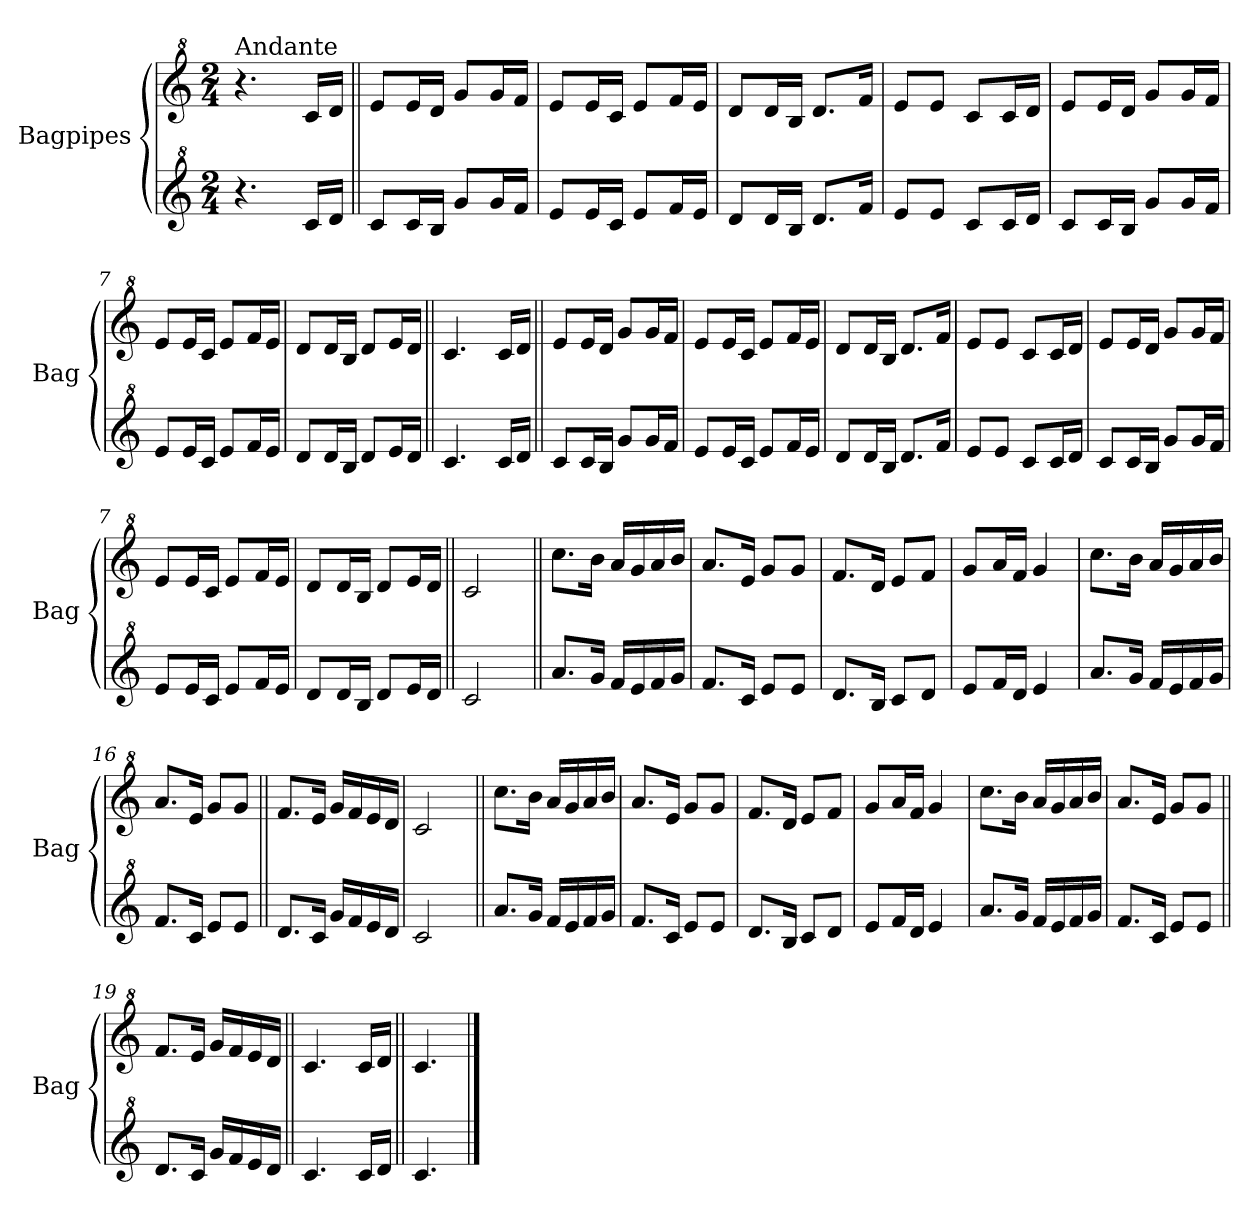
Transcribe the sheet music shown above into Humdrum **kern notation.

**kern	**kern
*part2	*part1
*staff2	*staff1
*I"Bagpipes	*I"Bagpipes
*I'Bag	*I'Bag
*clefG^2	*clefG^2
*k[]	*k[]
*C:	*C:
*M2/4	*M2/4
=1	=1
!	!LO:TX:a:t=Andante
4.r	4.r
16cc/LL	16cc/LL
16dd/JJ	16dd/JJ
=2||	=2||
8cc/L	8ee/L
16cc/L	16ee/L
16b/JJ	16dd/JJ
8gg/L	8gg/L
16gg/L	16gg/L
16ff/JJ	16ff/JJ
=3	=3
8ee/L	8ee/L
16ee/L	16ee/L
16cc/JJ	16cc/JJ
8ee/L	8ee/L
16ff/L	16ff/L
16ee/JJ	16ee/JJ
=4	=4
8dd/L	8dd/L
16dd/L	16dd/L
16b/JJ	16b/JJ
8.dd/L	8.dd/L
16ff/Jk	16ff/Jk
=5	=5
8ee/L	8ee/L
8ee/J	8ee/J
8cc/L	8cc/L
16cc/L	16cc/L
16dd/JJ	16dd/JJ
=6	=6
8cc/L	8ee/L
16cc/L	16ee/L
16b/JJ	16dd/JJ
8gg/L	8gg/L
16gg/L	16gg/L
16ff/JJ	16ff/JJ
=7	=7
8ee/L	8ee/L
16ee/L	16ee/L
16cc/JJ	16cc/JJ
8ee/L	8ee/L
16ff/L	16ff/L
16ee/JJ	16ee/JJ
=8	=8
8dd/L	8dd/L
16dd/L	16dd/L
16b/JJ	16b/JJ
8dd/L	8dd/L
16ee/L	16ee/L
16dd/JJ	16dd/JJ
!!LO:LB:g=z
=9||	=9||
4.cc/	4.cc/
16cc/LL	16cc/LL
16dd/JJ	16dd/JJ
=2||	=2||
8cc/L	8ee/L
16cc/L	16ee/L
16b/JJ	16dd/JJ
8gg/L	8gg/L
16gg/L	16gg/L
16ff/JJ	16ff/JJ
=3	=3
8ee/L	8ee/L
16ee/L	16ee/L
16cc/JJ	16cc/JJ
8ee/L	8ee/L
16ff/L	16ff/L
16ee/JJ	16ee/JJ
=4	=4
8dd/L	8dd/L
16dd/L	16dd/L
16b/JJ	16b/JJ
8.dd/L	8.dd/L
16ff/Jk	16ff/Jk
=5	=5
8ee/L	8ee/L
8ee/J	8ee/J
8cc/L	8cc/L
16cc/L	16cc/L
16dd/JJ	16dd/JJ
=6	=6
8cc/L	8ee/L
16cc/L	16ee/L
16b/JJ	16dd/JJ
8gg/L	8gg/L
16gg/L	16gg/L
16ff/JJ	16ff/JJ
=7	=7
8ee/L	8ee/L
16ee/L	16ee/L
16cc/JJ	16cc/JJ
8ee/L	8ee/L
16ff/L	16ff/L
16ee/JJ	16ee/JJ
=8	=8
8dd/L	8dd/L
16dd/L	16dd/L
16b/JJ	16b/JJ
8dd/L	8dd/L
16ee/L	16ee/L
16dd/JJ	16dd/JJ
=10||	=10||
2cc/	2cc/
=11||	=11||
8.aa/L	8.ccc\L
16gg/Jk	16bb\Jk
16ff/LL	16aa/LL
16ee/	16gg/
16ff/	16aa/
16gg/JJ	16bb/JJ
=12	=12
8.ff/L	8.aa/L
16cc/Jk	16ee/Jk
8ee/L	8gg/L
8ee/J	8gg/J
=13	=13
8.dd/L	8.ff/L
16b/Jk	16dd/Jk
8cc/L	8ee/L
8dd/J	8ff/J
=14	=14
8ee/L	8gg/L
16ff/L	16aa/L
16dd/JJ	16ff/JJ
4ee/	4gg/
=15	=15
8.aa/L	8.ccc\L
16gg/Jk	16bb\Jk
16ff/LL	16aa/LL
16ee/	16gg/
16ff/	16aa/
16gg/JJ	16bb/JJ
=16	=16
8.ff/L	8.aa/L
16cc/Jk	16ee/Jk
8ee/L	8gg/L
8ee/J	8gg/J
=17||	=17||
8.dd/L	8.ff/L
16cc/Jk	16ee/Jk
16gg/LL	16gg/LL
16ff/	16ff/
16ee/	16ee/
16dd/JJ	16dd/JJ
!!LO:LB:g=z
=18	=18
2cc/	2cc/
=11||	=11||
8.aa/L	8.ccc\L
16gg/Jk	16bb\Jk
16ff/LL	16aa/LL
16ee/	16gg/
16ff/	16aa/
16gg/JJ	16bb/JJ
=12	=12
8.ff/L	8.aa/L
16cc/Jk	16ee/Jk
8ee/L	8gg/L
8ee/J	8gg/J
=13	=13
8.dd/L	8.ff/L
16b/Jk	16dd/Jk
8cc/L	8ee/L
8dd/J	8ff/J
=14	=14
8ee/L	8gg/L
16ff/L	16aa/L
16dd/JJ	16ff/JJ
4ee/	4gg/
=15	=15
8.aa/L	8.ccc\L
16gg/Jk	16bb\Jk
16ff/LL	16aa/LL
16ee/	16gg/
16ff/	16aa/
16gg/JJ	16bb/JJ
=16	=16
8.ff/L	8.aa/L
16cc/Jk	16ee/Jk
8ee/L	8gg/L
8ee/J	8gg/J
=19||	=19||
8.dd/L	8.ff/L
16cc/Jk	16ee/Jk
16gg/LL	16gg/LL
16ff/	16ff/
16ee/	16ee/
16dd/JJ	16dd/JJ
=20||	=20||
4.cc/	4.cc/
16cc/LL	16cc/LL
16dd/JJ	16dd/JJ
=21||	=21||
4.cc/	4.cc/
==	==
*-	*-
